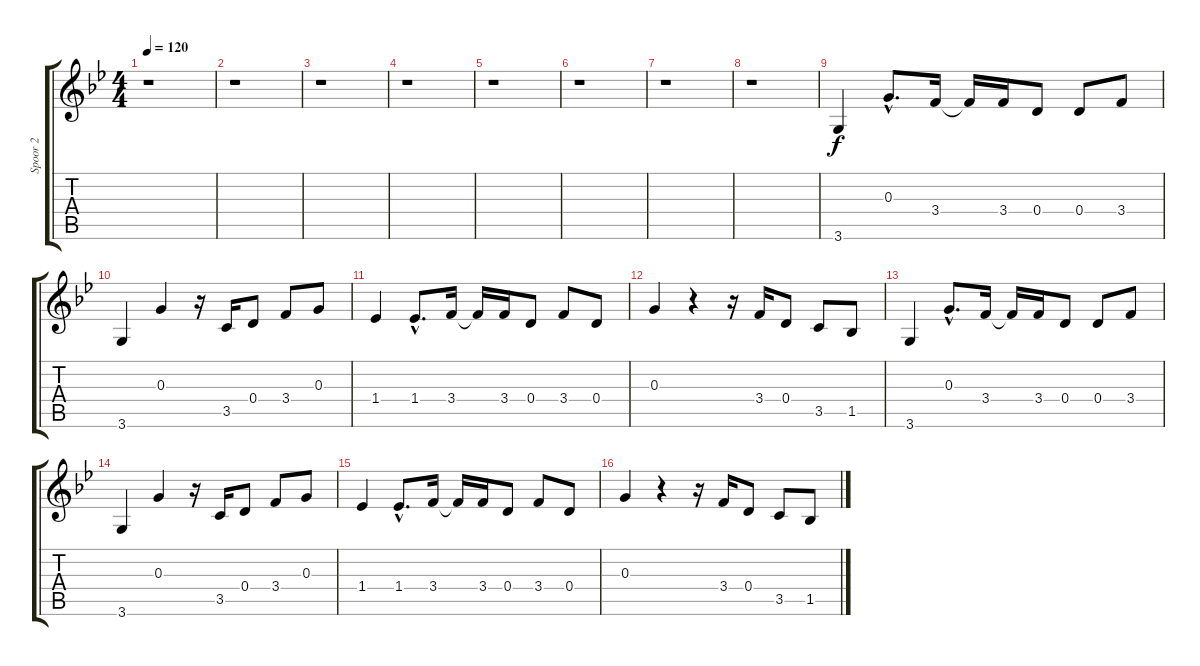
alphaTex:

\track ("Spoor 2" "Spoor 2") {instrument synthbass1}
\staff {score tabs}
\tuning (E4 B3 G3 D3 A2 E2) {hide}
\ts (4 4)
\tempo 120
\clef g2
\ks bb
r.1{dy f instrument synthbass1} |
r.1 |
r.1 |
r.1 |
r.1 |
r.1 |
r.1 |
r.1 |
3.6.4 0.3{hac}.8{d} 3.4.16 3.4{t}.16 3.4.16 0.4.8 0.4.8 3.4.8 |
3.6.4 0.3.4 r.16 3.5.16 0.4.8 3.4.8 0.3.8 |
1.4.4 1.4{hac}.8{d} 3.4.16 3.4{t}.16 3.4.16 0.4.8 3.4.8 0.4.8 |
0.3.4 r.4 r.16 3.4.16 0.4.8 3.5.8 1.5.8 |
3.6.4 0.3{hac}.8{d} 3.4.16 3.4{t}.16 3.4.16 0.4.8 0.4.8 3.4.8 |
3.6.4 0.3.4 r.16 3.5.16 0.4.8 3.4.8 0.3.8 |
1.4.4 1.4{hac}.8{d} 3.4.16 3.4{t}.16 3.4.16 0.4.8 3.4.8 0.4.8 |
0.3.4 r.4 r.16 3.4.16 0.4.8 3.5.8 1.5.8
